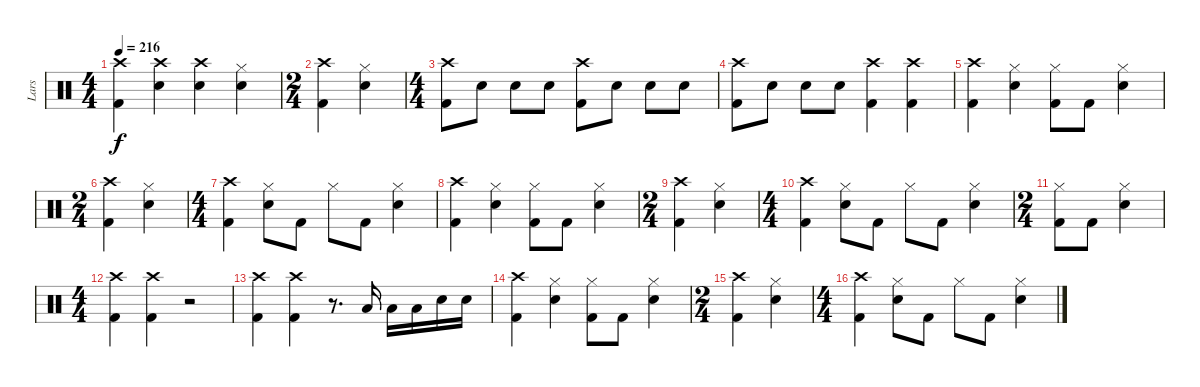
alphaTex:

\track ("Lars" "Lars") {instrument percussion}
\staff {score}
\articulation defaults
\ts (4 4)
\tempo 216
\clef neutral
\ks c
("Crash high (hit)" "Kick (hit) 2").4{dy f} ("Crash high (hit)" "Electric Snare (hit)").4 ("Crash high (hit)" "Electric Snare (hit)").4 ("Hi-Hat (closed)" "Electric Snare (hit)").4 |
\ts (2 4)
("Crash high (hit)" "Kick (hit) 2").4 ("Hi-Hat (closed)" "Electric Snare (hit)").4 |
\ts (4 4)
("Crash high (hit)" "Kick (hit) 2").8 "Electric Snare (hit)".8 "Electric Snare (hit)".8 "Electric Snare (hit)".8 ("Crash high (hit)" "Kick (hit) 2").8 "Electric Snare (hit)".8 "Electric Snare (hit)".8 "Electric Snare (hit)".8 |
("Crash high (hit)" "Kick (hit) 2").8 "Electric Snare (hit)".8 "Electric Snare (hit)".8 "Electric Snare (hit)".8 ("Crash high (hit)" "Kick (hit) 2").4 ("Crash high (hit)" "Kick (hit) 2").4 |
("Crash high (hit)" "Kick (hit) 2").4 ("Hi-Hat (closed)" "Electric Snare (hit)").4 ("Hi-Hat (closed)" "Kick (hit) 2").8 "Kick (hit) 2".8 ("Hi-Hat (closed)" "Electric Snare (hit)").4 |
\ts (2 4)
("Crash high (hit)" "Kick (hit) 2").4 ("Hi-Hat (closed)" "Electric Snare (hit)").4 |
\ts (4 4)
("Crash high (hit)" "Kick (hit) 2").4 ("Hi-Hat (closed)" "Electric Snare (hit)").8 "Kick (hit) 2".8 "Hi-Hat (closed)".8 "Kick (hit) 2".8 ("Hi-Hat (closed)" "Electric Snare (hit)").4 |
("Crash high (hit)" "Kick (hit) 2").4 ("Hi-Hat (closed)" "Electric Snare (hit)").4 ("Hi-Hat (closed)" "Kick (hit) 2").8 "Kick (hit) 2".8 ("Hi-Hat (closed)" "Electric Snare (hit)").4 |
\ts (2 4)
("Crash high (hit)" "Kick (hit) 2").4 ("Hi-Hat (closed)" "Electric Snare (hit)").4 |
\ts (4 4)
("Crash high (hit)" "Kick (hit) 2").4 ("Hi-Hat (closed)" "Electric Snare (hit)").8 "Kick (hit) 2".8 "Hi-Hat (closed)".8 "Kick (hit) 2".8 ("Hi-Hat (closed)" "Electric Snare (hit)").4 |
\ts (2 4)
("Hi-Hat (closed)" "Kick (hit) 2").8 "Kick (hit) 2".8 ("Hi-Hat (closed)" "Electric Snare (hit)").4 |
\ts (4 4)
("Crash high (hit)" "Kick (hit) 2").4 ("Crash high (hit)" "Kick (hit) 2").4 r.2 |
("Crash high (hit)" "Kick (hit) 2").4 ("Crash high (hit)" "Kick (hit) 2").4 r.8{d} "Low Floor Tom (hit)".16 "Low Floor Tom (hit)".16 "Low Floor Tom (hit)".16 "Electric Snare (hit)".16 "Electric Snare (hit)".16 |
("Crash high (hit)" "Kick (hit) 2").4 ("Hi-Hat (closed)" "Electric Snare (hit)").4 ("Hi-Hat (closed)" "Kick (hit) 2").8 "Kick (hit) 2".8 ("Hi-Hat (closed)" "Electric Snare (hit)").4 |
\ts (2 4)
("Crash high (hit)" "Kick (hit) 2").4 ("Hi-Hat (closed)" "Electric Snare (hit)").4 |
\ts (4 4)
("Crash high (hit)" "Kick (hit) 2").4 ("Hi-Hat (closed)" "Electric Snare (hit)").8 "Kick (hit) 2".8 "Hi-Hat (closed)".8 "Kick (hit) 2".8 ("Hi-Hat (closed)" "Electric Snare (hit)").4
